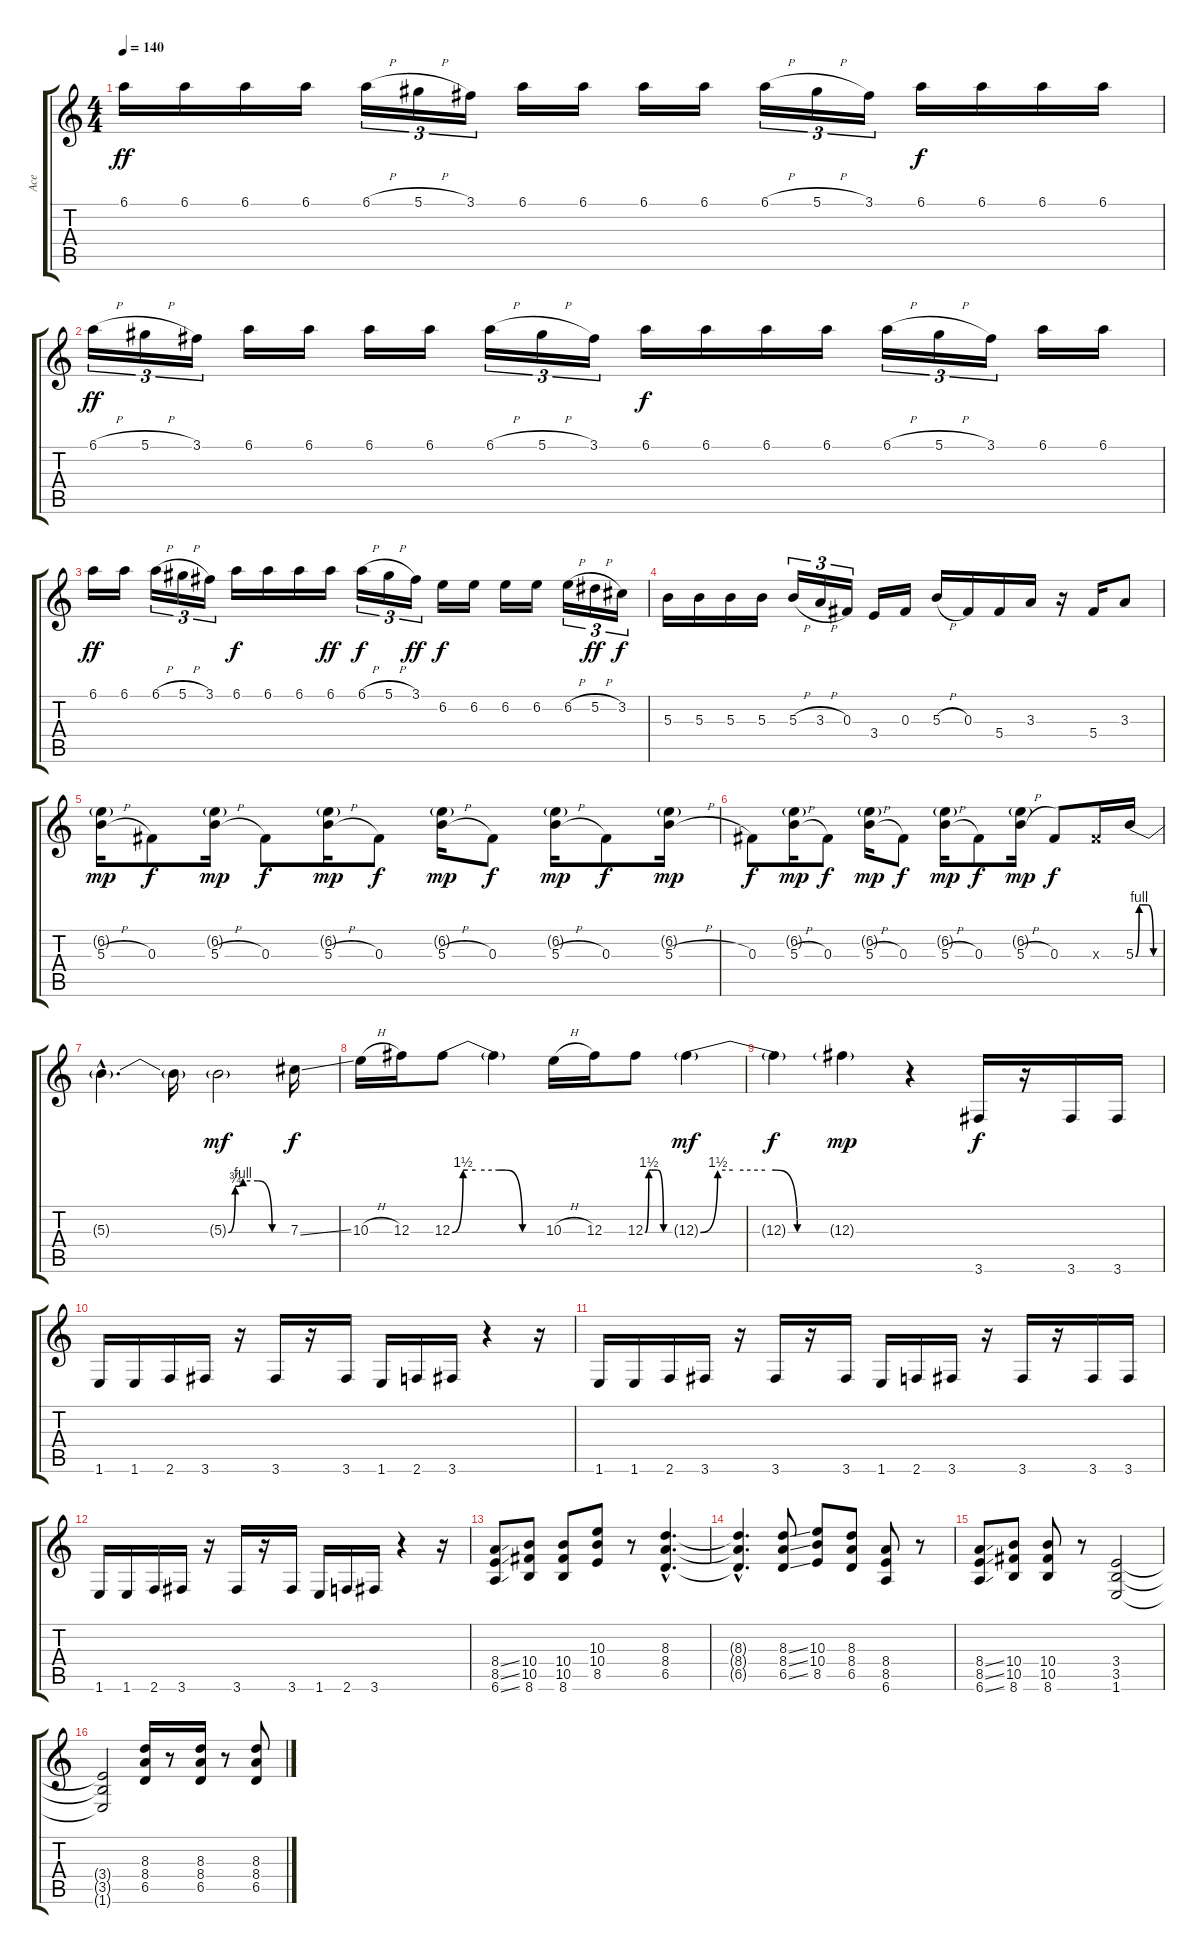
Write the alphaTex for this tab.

\track ("Ace" "Ace") {instrument overdrivenguitar}
\staff {score tabs}
\tuning (Eb4 Bb3 Gb3 Db3 Ab2 Eb2) {hide}
\ts (4 4)
\tempo 140
\clef g2
\ks c
6.1.16{dy ff} 6.1.16 6.1.16 6.1.16 6.1{h}.16{tu (3 2)} 5.1{h}.16{tu (3 2)} 3.1.16{tu (3 2)} 6.1.16 6.1.16 6.1.16 6.1.16 6.1{h}.16{tu (3 2)} 5.1{h}.16{tu (3 2)} 3.1.16{tu (3 2)} 6.1.16{dy f} 6.1.16 6.1.16 6.1.16 |
6.1{h}.16{tu (3 2) dy ff} 5.1{h}.16{tu (3 2)} 3.1.16{tu (3 2)} 6.1.16 6.1.16 6.1.16 6.1.16 6.1{h}.16{tu (3 2)} 5.1{h}.16{tu (3 2)} 3.1.16{tu (3 2)} 6.1.16{dy f} 6.1.16 6.1.16 6.1.16 6.1{h}.16{tu (3 2)} 5.1{h}.16{tu (3 2)} 3.1.16{tu (3 2)} 6.1.16 6.1.16 |
6.1.16{dy ff} 6.1.16 6.1{h}.16{tu (3 2)} 5.1{h}.16{tu (3 2)} 3.1.16{tu (3 2)} 6.1.16{dy f} 6.1.16 6.1.16 6.1.16{dy ff} 6.1{h}.16{tu (3 2) dy f} 5.1{h}.16{tu (3 2)} 3.1.16{tu (3 2) dy ff} 6.2.16{dy f} 6.2.16 6.2.16 6.2.16 6.2{h}.16{tu (3 2)} 5.2{h}.16{tu (3 2) dy ff} 3.2.16{tu (3 2) dy f} |
5.3.16 5.3.16 5.3.16 5.3.16 5.3{h}.16{tu (3 2)} 3.3{h}.16{tu (3 2)} 0.3.16{tu (3 2)} 3.4.16 0.3.16 5.3{h}.16 0.3.16 5.4.16 3.3.16 r.16 5.4.16 3.3.8 |
(6.2{g} 5.3{h}).16{dy mp} 0.3.8{dy f} (6.2{g} 5.3{h}).16{dy mp} 0.3.8{dy f} (6.2{g} 5.3{h}).16{dy mp} 0.3.8{dy f} (6.2{g} 5.3{h}).16{dy mp} 0.3.8{dy f} (6.2{g} 5.3{h}).16{dy mp} 0.3.8{dy f} (6.2{g} 5.3{h}).16{dy mp} |
0.3.8{dy f} (6.2{g} 5.3{h}).16{dy mp} 0.3.8{dy f} (6.2{g} 5.3{h}).16{dy mp} 0.3.8{dy f} (6.2{g} 5.3{h}).16{dy mp} 0.3.8{dy f} (6.2{g} 5.3{h}).16{dy mp} 0.3.8{dy f} 0.3{x}.16 5.3{be (custom 0 0 9 4 15 4 30 4 45 0 60 0)}.16 |
5.3{hac t}.4{d} 5.3{t}.16 5.3{be (custom 0 0 7 3 15 4 30 4 45 0 60 0) g}.2{dy mf} 7.3{ss}.16{dy f} |
10.3{h}.16 12.3.16 12.3{be (custom 0 0 7 6 10 6 15 6 30 6 34 6 45 0 60 0)}.8 12.3{t}.4 10.3{h}.16 12.3.16 12.3{be (custom 0 0 9 6 15 6 30 6 45 0 60 0)}.8 12.3{be (custom 0 0 8 6 15 6 30 6 35 6 45 0 60 0) g}.4{dy mf} |
12.3{t}.4{dy f} 12.3{g}.4{dy mp} r.4 3.6.16{dy f} r.16 3.6.16 3.6.16 |
1.6.16 1.6.16 2.6.16 3.6.16 r.16 3.6.16 r.16 3.6.16 1.6.16 2.6.16 3.6.16 r.4 r.16 |
1.6.16 1.6.16 2.6.16 3.6.16 r.16 3.6.16 r.16 3.6.16 1.6.16 2.6.16 3.6.16 r.16 3.6.16 r.16 3.6.16 3.6.16 |
1.6.16 1.6.16 2.6.16 3.6.16 r.16 3.6.16 r.16 3.6.16 1.6.16 2.6.16 3.6.16 r.4 r.16 |
(8.4{ss} 8.5{ss} 6.6{ss}).8 (10.4 10.5 8.6).8 (10.4 10.5 8.6).8 (10.3 10.4 8.5).8 r.8 (8.3{hac} 8.4{hac} 6.5{hac}).4{d} |
(8.3{hac t} 8.4{hac t} 6.5{hac t}).4{d} (8.3{ss} 8.4{ss} 6.5{ss}).8 (10.3 10.4 8.5).8 (8.3 8.4 6.5).8 (8.4 8.5 6.6).8 r.8 |
(8.4{ss} 8.5{ss} 6.6{ss}).8 (10.4 10.5 8.6).8 (10.4 10.5 8.6).8 r.8 (3.4 3.5 1.6).2 |
(3.4{t} 3.5{t} 1.6{t}).2 (8.3 8.4 6.5).16 r.8 (8.3 8.4 6.5).16 r.8 (8.3 8.4 6.5).8
